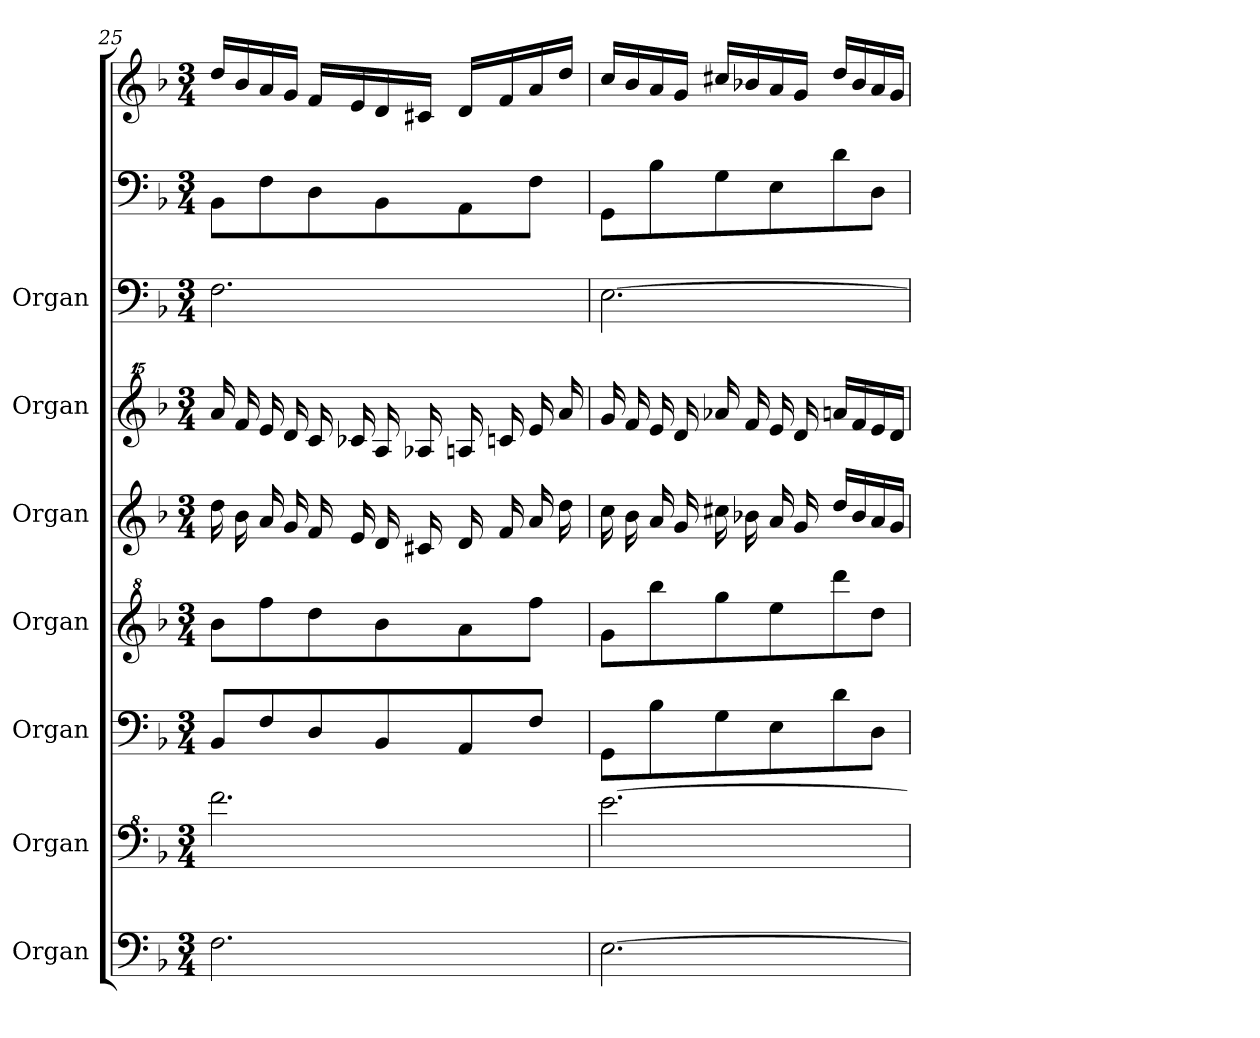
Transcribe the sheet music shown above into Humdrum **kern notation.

**kern	**kern	**kern	**kern	**kern	**kern	**kern	**kern	**kern
*part7	*part6	*part5	*part4	*part3	*part2	*part1	*part1	*part1
*staff9	*staff8	*staff7	*staff6	*staff5	*staff4	*staff3	*staff2	*staff1
*I"Organ	*I"Organ	*I"Organ	*I"Organ	*I"Organ	*I"Organ	*I"Organ	*	*
*	*I'Org.	*	*	*	*	*	*	*
*clefF4	*clefF^4	*clefF4	*clefG^2	*clefG2	*clefG^^2	*clefF4	*clefF4	*clefG2
*k[b-]	*k[b-]	*k[b-]	*k[b-]	*k[b-]	*k[b-]	*k[b-]	*k[b-]	*k[b-]
*M3/4	*M3/4	*M3/4	*M3/4	*M3/4	*M3/4	*M3/4	*M3/4	*M3/4
=25	=25	=25	=25	=25	=25	=25	=25	=25
2.F\	2.ff\	8BB-/L	8bb-\L	16dd\	16aaa/	2.F\	8BB-\L	16dd/LL
.	.	.	.	16b-\	16fff/	.	.	16b-/
.	.	8F\	8fff\	16a/	16eee/	.	8F\	16a/
.	.	.	.	16g/	16ddd/	.	.	16g/JJ
.	.	8D\	8ddd\	16f/	16ccc/	.	8D\	16f/LL
.	.	.	.	16e/	16ccc-X/	.	.	16e/
.	.	8BB-/	8bb-\	16d/	16aa/	.	8BB-\	16d/
.	.	.	.	16c#X/	16aa-X/	.	.	16c#X/JJ
.	.	8AA/	8aa/	16d/	16aan/	.	8AA\	16d/LL
.	.	.	.	16f/	16cccn/	.	.	16f/
.	.	8F\J	8fff\J	16a/	16eee/	.	8F\J	16a/
.	.	.	.	16dd\	16aaa/	.	.	16dd/JJ
=26	=26	=26	=26	=26	=26	=26	=26	=26
[2.E\	[2.ee\	8GG/L	8gg/L	16cc\	16ggg/	[2.E\	8GG/L	16cc/LL
.	.	.	.	16b-\	16fff/	.	.	16b-/
.	.	8B-\	8bbb-\	16a/	16eee/	.	8B-\	16a/
.	.	.	.	16g/	16ddd/	.	.	16g/JJ
.	.	8G\	8ggg\	16cc#X\	16aaa-X/	.	8G\	16cc#X/LL
.	.	.	.	16b-X\	16fff/	.	.	16b-X/
.	.	8E\	8eee\	16a/	16eee/	.	8E\	16a/
.	.	.	.	16g/	16ddd/	.	.	16g/JJ
.	.	8d\	8dddd\	16dd\LL	16aaan/LL	.	8d\	16dd/LL
.	.	.	.	16b-\	16fff/	.	.	16b-/
.	.	8D\J	8ddd\J	16a/	16eee/	.	8D\J	16a/
.	.	.	.	16g/JJ	16ddd/JJ	.	.	16g/JJ
=	=	=	=	=	=	=	=	=
*-	*-	*-	*-	*-	*-	*-	*-	*-
